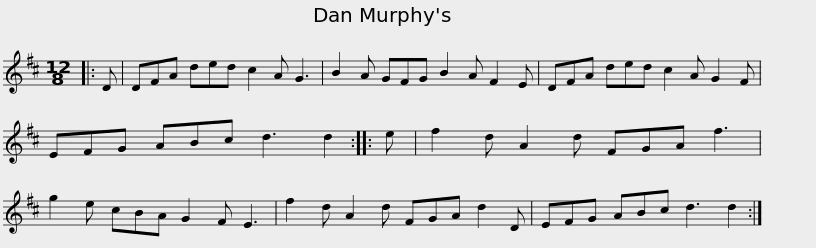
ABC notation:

X:1
L:1/8
M:12/8
I:linebreak $
K:D
V:1 treble
V:1
|: D | DFA ded c2 A G3 | B2 A GFG B2 A F2 E | DFA ded c2 A G2 F |$ EFG ABc d3 d2 :: %5
 e | f2 d A2 d FGA f3 | g2 e cBA G2 F E3 | f2 d A2 d FGA d2 D |$ EFG ABc d3 d2 :| %10
